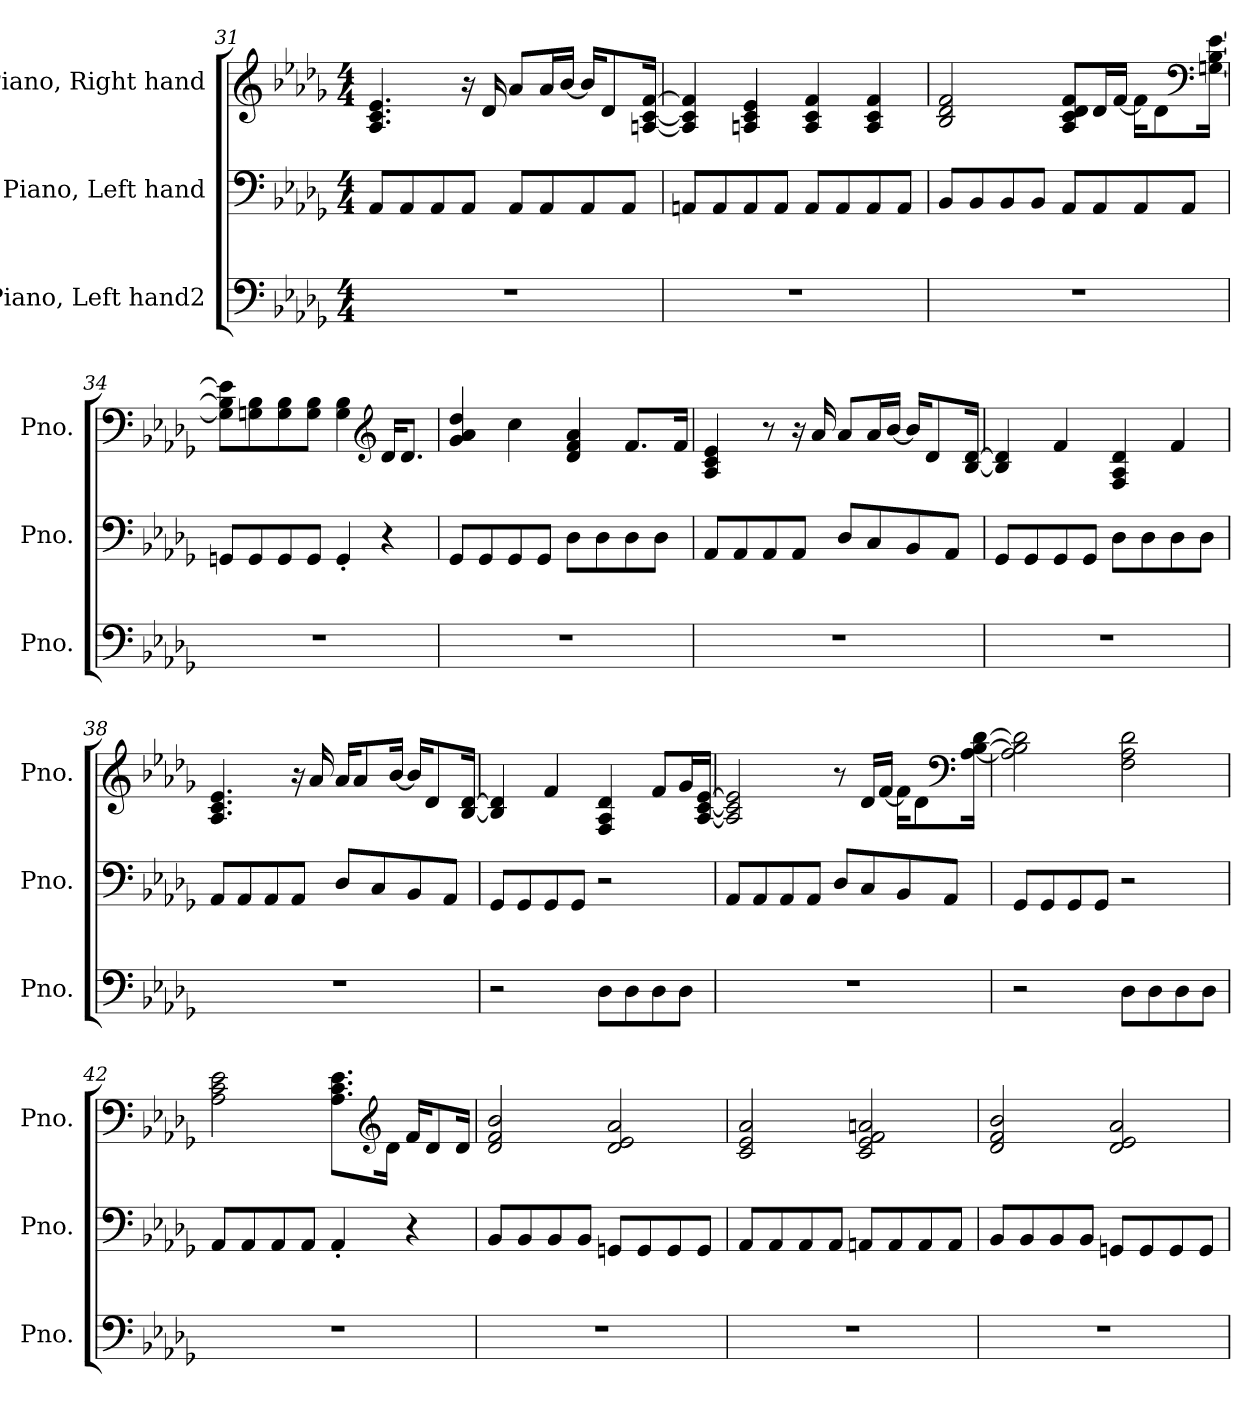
**kern	**kern	**kern
*part3	*part2	*part1
*staff3	*staff2	*staff1
*I"Piano, Left hand2	*I"Piano, Left hand	*I"Piano, Right hand
*I'Pno.	*I'Pno.	*I'Pno.
!!LO:LB:g=z
*clefF4	*clefF4	*clefG2
*k[b-e-a-d-g-]	*k[b-e-a-d-g-]	*k[b-e-a-d-g-]
*M4/4	*M4/4	*M4/4
=31	=31	=31
1r	8AA-/L	4.A-/ 4.c/ 4.e-/
.	8AA-/	.
.	8AA-/	.
.	8AA-/J	16r
.	.	16d-/
.	8AA-/L	8a-/L
.	8AA-/	16a-/L
.	.	[16b-/JJ
.	8AA-/	16b-/KL]
.	.	8d-/
.	8AA-/J	.
.	.	[16An/ [16c/ [16f/Jk
=32	=32	=32
1r	8AAn/L	4A/] 4c/] 4f/]
.	8AA/	.
.	8AA/	4An/ 4c/ 4e-/
.	8AA/J	.
.	8AA/L	4A/ 4c/ 4f/
.	8AA/	.
.	8AA/	4A/ 4c/ 4f/
.	8AA/J	.
=33	=33	=33
1r	8BB-/L	2B-/ 2d-/ 2f/
.	8BB-/	.
.	8BB-/	.
.	8BB-/J	.
.	8AA-/L	8A-/ 8c/ 8d-/ 8f/L
.	8AA-/	16d-/L
.	.	[16f/JJ
.	8AA-/	16f\KL]
.	.	8d-\
.	8AA-/J	.
*	*	*clefF4
.	.	[16Gn\ [16B-\ [16e-\Jk
!!LO:LB:g=z
=34	=34	=34
1r	8GGn/L	8G\] 8B-\] 8e-\]L
.	8GG/	8Gn\ 8B-\
.	8GG/	8G\ 8B-\
.	8GG/J	8G\ 8B-\J
.	4GG'/	4G\ 4B-\
*	*	*clefG2
.	4r	16d-/KL
.	.	8.d-/J
=35	=35	=35
1r	8GG-/L	4g-/ 4a-/ 4dd-/
.	8GG-/	.
.	8GG-/	4cc\
.	8GG-/J	.
.	8D-\L	4d-/ 4f/ 4a-/
.	8D-\	.
.	8D-\	8.f/L
.	8D-\J	.
.	.	16f/Jk
=36	=36	=36
1r	8AA-/L	4A-/ 4c/ 4e-/
.	8AA-/	.
.	8AA-/	8r
.	8AA-/J	16r
.	.	16a-/
.	8D-/L	8a-/L
.	8C/	16a-/L
.	.	[16b-/JJ
.	8BB-/	16b-/KL]
.	.	8d-/
.	8AA-/J	.
.	.	[16B-/ [16d-/Jk
=37	=37	=37
1r	8GG-/L	4B-/] 4d-/]
.	8GG-/	.
.	8GG-/	4f/
.	8GG-/J	.
.	8D-\L	4F/ 4A-/ 4d-/
.	8D-\	.
.	8D-\	4f/
.	8D-\J	.
!!LO:PB:g=z
=38	=38	=38
1r	8AA-/L	4.A-/ 4.c/ 4.e-/
.	8AA-/	.
.	8AA-/	.
.	8AA-/J	16r
.	.	16a-/
.	8D-/L	16a-/KL
.	.	8a-/
.	8C/	.
.	.	[16b-/Jk
.	8BB-/	16b-/KL]
.	.	8d-/
.	8AA-/J	.
.	.	[16B-/ [16d-/Jk
=39	=39	=39
2r	8GG-/L	4B-/] 4d-/]
.	8GG-/	.
.	8GG-/	4f/
.	8GG-/J	.
8D-\L	2r	4F/ 4A-/ 4d-/
8D-\	.	.
8D-\	.	8f/L
8D-\J	.	16g-/L
.	.	[16A-/ [16c/ [16e-/JJ
=40	=40	=40
1r	8AA-/L	2A-/] 2c/] 2e-/]
.	8AA-/	.
.	8AA-/	.
.	8AA-/J	.
.	8D-/L	8r
.	8C/	16d-/LL
.	.	[16f/JJ
.	8BB-/	16f\KL]
.	.	8d-\
.	8AA-/J	.
*	*	*clefF4
.	.	[16A-\ [16B-\ [16d-\Jk
!!LO:LB:g=z
=41	=41	=41
2r	8GG-/L	2A-\] 2B-\] 2d-\]
.	8GG-/	.
.	8GG-/	.
.	8GG-/J	.
8D-\L	2r	2F\ 2A-\ 2d-\
8D-\	.	.
8D-\	.	.
8D-\J	.	.
=42	=42	=42
1r	8AA-/L	2A-\ 2c\ 2e-\
.	8AA-/	.
.	8AA-/	.
.	8AA-/J	.
.	4AA-'/	8.A-\ 8.c\ 8.e-\L
*	*	*clefG2
.	.	16d-\Jk
.	4r	16f/KL
.	.	8d-/
.	.	16d-/Jk
=43	=43	=43
1r	8BB-/L	2d-/ 2f/ 2b-/
.	8BB-/	.
.	8BB-/	.
.	8BB-/J	.
.	8GGn/L	2d-/ 2e-/ 2a-/
.	8GG/	.
.	8GG/	.
.	8GG/J	.
=44	=44	=44
1r	8AA-/L	2c/ 2e-/ 2a-/
.	8AA-/	.
.	8AA-/	.
.	8AA-/J	.
.	8AAn/L	2c/ 2e-/ 2f/ 2an/
.	8AA/	.
.	8AA/	.
.	8AA/J	.
!!LO:LB:g=z
=45	=45	=45
1r	8BB-/L	2d-/ 2f/ 2b-/
.	8BB-/	.
.	8BB-/	.
.	8BB-/J	.
.	8GGn/L	2d-/ 2e-/ 2a-/
.	8GG/	.
.	8GG/	.
.	8GG/J	.
=	=	=
*-	*-	*-
